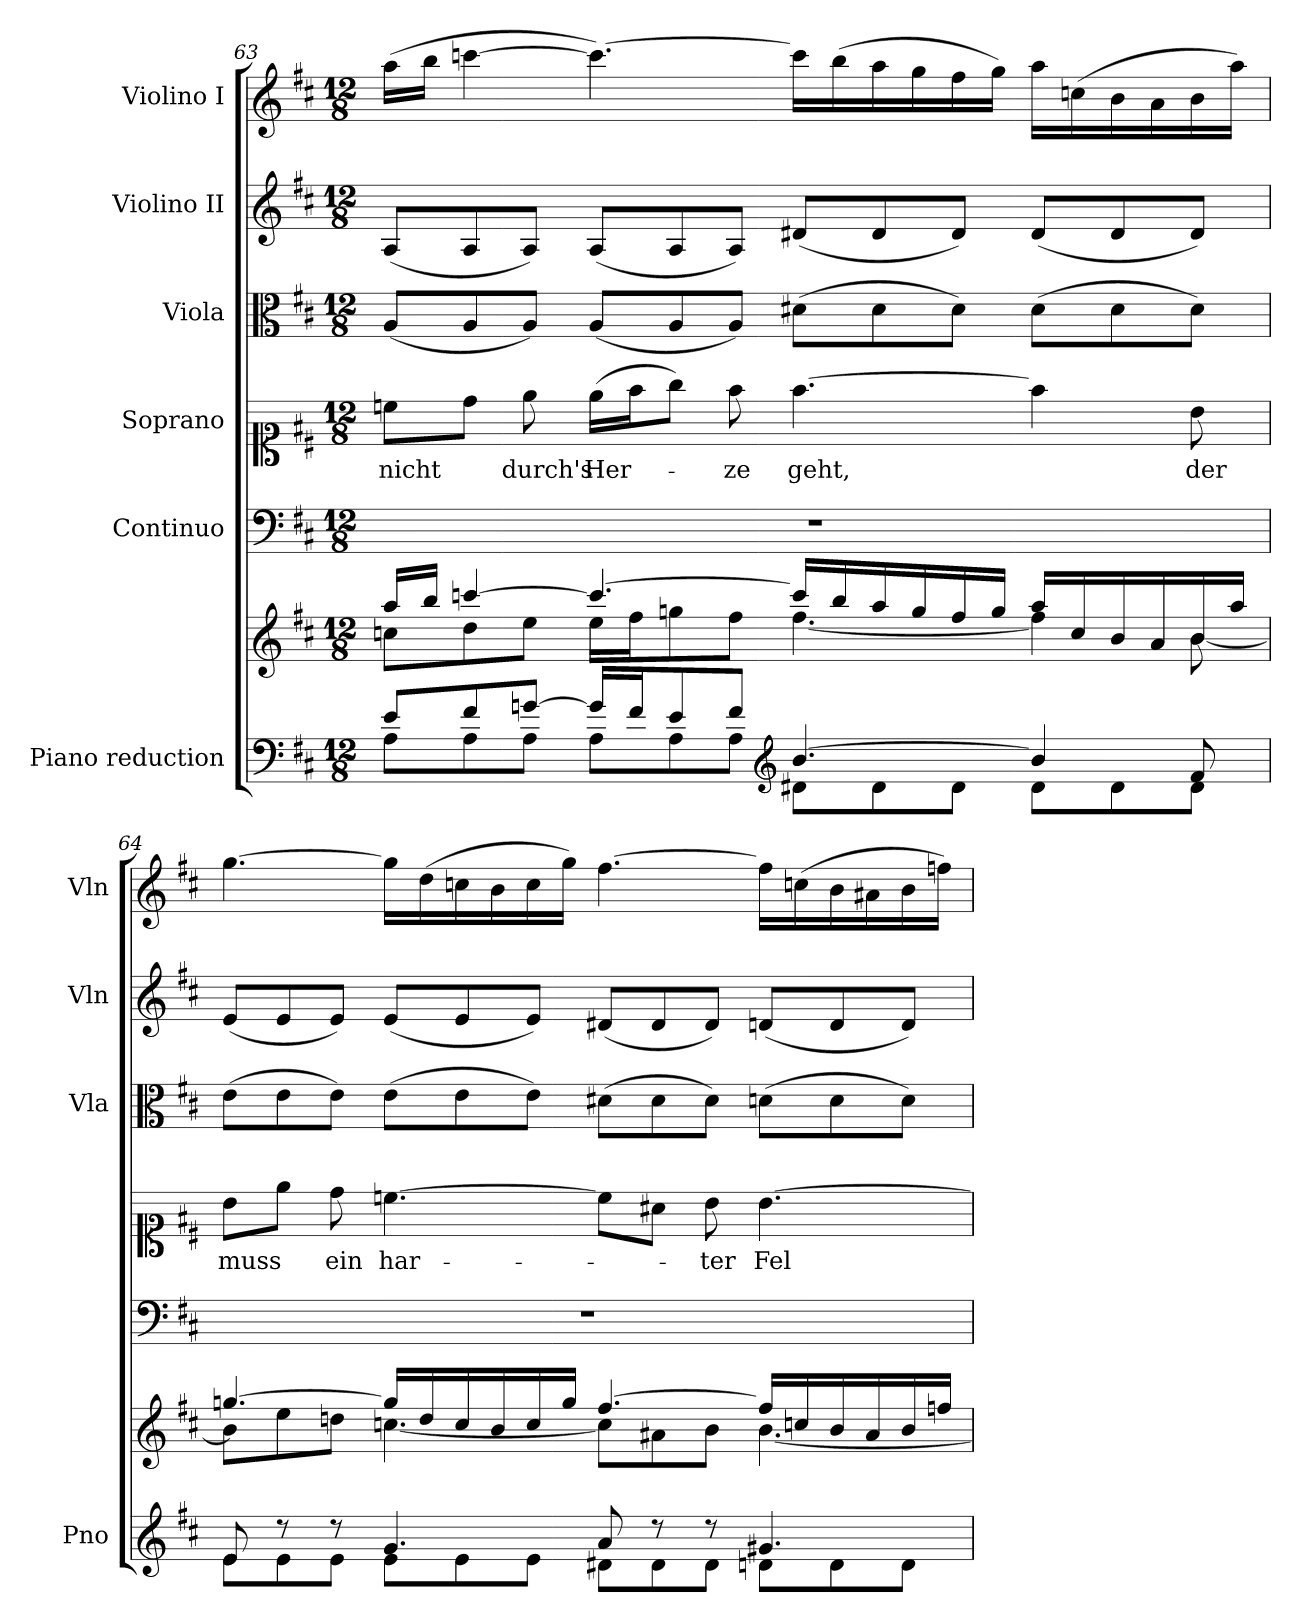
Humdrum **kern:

**kern	**kern	**kern	**kern	**text	**kern	**kern	**kern
*part6	*part6	*part5	*part4	*part4	*part3	*part2	*part1
*staff7	*staff6	*staff5	*staff4	*staff4	*staff3	*staff2	*staff1
*I"Piano reduction	*	*I"Continuo	*I"Soprano	*	*I"Viola	*I"Violino II	*I"Violino I
*I'Pno	*	*	*	*	*I'Vla	*I'Vln	*I'Vln
!!LO:LB:g=z
*clefF4	*clefG2	*clefF4	*clefC1	*	*clefC3	*clefG2	*clefG2
*k[f#c#]	*k[f#c#]	*k[f#c#]	*k[f#c#]	*	*k[f#c#]	*k[f#c#]	*k[f#c#]
*M12/8	*M12/8	*M12/8	*M12/8	*	*M12/8	*M12/8	*M12/8
=63	=63	=63	=63	=63	=63	=63	=63
*^	*^	*	*	*	*	*	*
!	!	!	!	!	!	!LO:LY:b	!	!	!
8e/L	8A\L	16aa/LL	8ccn\L	1.r	8ccn\L	nicht	(<8A/L	(<8A/L	(>16aa\LL
.	.	16bb/JJ	.	.	.	.	.	.	16bb\JJ
8f#/	8A\	[4cccn/	8dd\	.	8dd\J	.	8A/	8A/	[4cccn\
!	!	!	!	!	!	!LO:LY:b	!	!	!
[8gn/J	8A\J	.	8ee\J	.	8ee\	durch's	8A/J)	8A/J)	.
!	!	!	!	!	!	!LO:LY:b	!	!	!
16g/LL]	8A\L	4.ccc/_	16ee\LL	.	(>16ee\LL	Her-	(<8A/L	(<8A/L	4.ccc\_)
16f#/J	.	.	16ff#\J	.	16ff#\J	.	.	.	.
8e/	8A\	.	8ggn\	.	8gg\J)	.	8A/	8A/	.
!	!	!	!	!	!	!LO:LY:b	!	!	!
8f#/J	8A\J	.	8ff#\J	.	8ff#\	-ze	8A/J)	8A/J)	.
*clefG2	*	*	*	*	*	*	*	*	*
!	!	!	!	!	!	!LO:LY:b	!	!	!
[4.b/	8d#X\L	16ccc/LL]	[4.ff#\	.	[4.ff#\	geht,	(>8d#X\L	(<8d#X/L	16ccc\LL]
.	.	16bb/	.	.	.	.	.	.	(>16bb\
.	8d#\	16aa/	.	.	.	.	8d#\	8d#/	16aa\
.	.	16gg/	.	.	.	.	.	.	16gg\
.	8d#\J	16ff#/	.	.	.	.	8d#\J)	8d#/J)	16ff#\
.	.	16gg/JJ	.	.	.	.	.	.	16gg\JJ)
4b/]	8d#\L	16aa/LL	4ff#\]	.	4ff#\]	.	(>8d#\L	(<8d#/L	16aa\LL
.	.	16cc/	.	.	.	.	.	.	(>16ccn\
.	8d#\	16b/	.	.	.	.	8d#\	8d#/	16b\
.	.	16a/	.	.	.	.	.	.	16a\
!	!	!	!	!	!	!LO:LY:b	!	!	!
8f#/	8d#\J	16b/	[8b\	.	8b\	der	8d#\J)	8d#/J)	16b\
.	.	16aa/JJ	.	.	.	.	.	.	16aa\JJ)
=64	=64	=64	=64	=64	=64	=64	=64	=64	=64
!	!	!	!	!	!	!LO:LY:b	!	!	!
8e/	8e\L	[4.ggn/	8b\L]	1.r	8b\L	muss	(>8e\L	(<8e/L	[4.gg\
8r	8e\	.	8ee\	.	8ee\J	.	8e\	8e/	.
!	!	!	!	!	!	!LO:LY:b	!	!	!
8r	8e\J	.	8ddn\J	.	8dd\	ein	8e\J)	8e/J)	.
!	!	!	!	!	!	!LO:LY:b	!	!	!
4.g/	8e\L	16gg/LL]	[4.ccn\	.	[4.ccn\	har-	(>8e\L	(<8e/L	16gg\LL]
.	.	16dd/	.	.	.	.	.	.	(>16dd\
.	8e\	16cc/	.	.	.	.	8e\	8e/	16ccn\
.	.	16b/	.	.	.	.	.	.	16b\
.	8e\J	16cc/	.	.	.	.	8e\J)	8e/J)	16cc\
.	.	16gg/JJ	.	.	.	.	.	.	16gg\JJ)
8a/	8d#X\L	[4.ff#/	8cc\L]	.	8cc\L]	.	(>8d#X\L	(<8d#X/L	[4.ff#\
8r	8d#\	.	8a#X\	.	8a#X\J	.	8d#\	8d#/	.
!	!	!	!	!	!	!LO:LY:b	!	!	!
8r	8d#\J	.	8b\J	.	8b\	-ter	8d#\J)	8d#/J)	.
!	!	!	!	!	!	!LO:LY:b	!	!	!
4.g#X/	8dn\L	16ff#/LL]	[4.b\	.	[4.b\	Fel-	(>8dn\L	(<8dn/L	16ff#\LL]
.	.	16ccn/	.	.	.	.	.	.	(>16ccn\
.	8d\	16b/	.	.	.	.	8d\	8d/	16b\
.	.	16a#/	.	.	.	.	.	.	16a#X\
.	8d\J	16b/	.	.	.	.	8d\J)	8d/J)	16b\
.	.	16ffn/JJ	.	.	.	.	.	.	16ffn\JJ)
*v	*v	*	*	*	*	*	*	*	*
*	*v	*v	*	*	*	*	*	*
=	=	=	=	=	=	=	=
*-	*-	*-	*-	*-	*-	*-	*-
